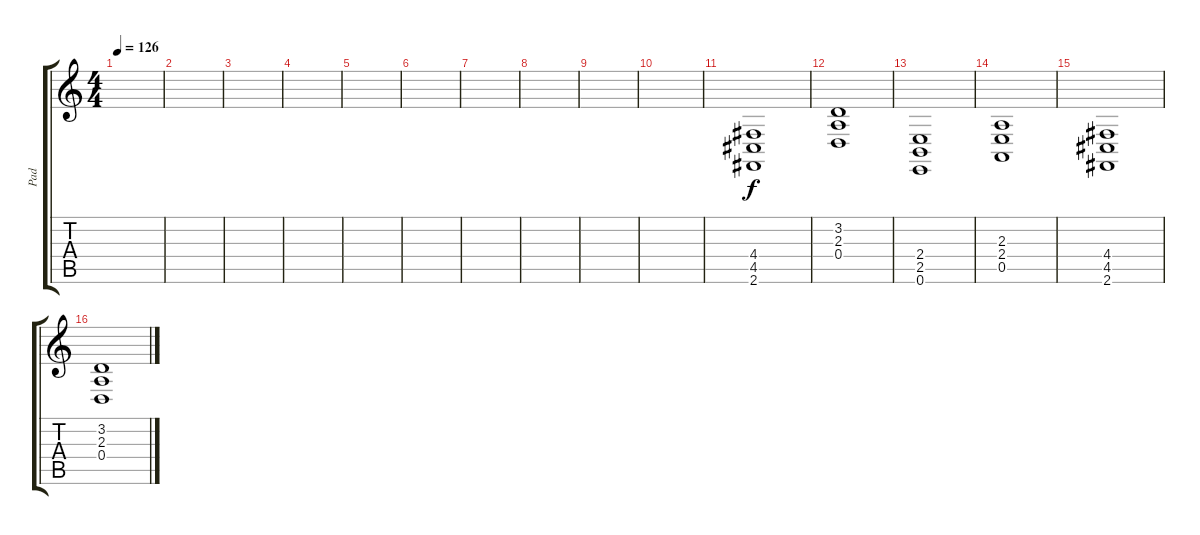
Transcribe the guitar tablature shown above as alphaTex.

\track ("Pad " "Pad ") {instrument pad4choir}
\staff {score tabs}
\tuning (E4 B3 G3 D3 A2 E2) {hide}
\ts (4 4)
\tempo 126
\clef g2
\ks c
|
|
|
|
|
|
|
|
|
|
(4.4 4.5 2.6).1 |
(3.2 2.3 0.4).1 |
(2.4 2.5 0.6).1 |
(2.3 2.4 0.5).1 |
(4.4 4.5 2.6).1 |
(3.2 2.3 0.4).1
